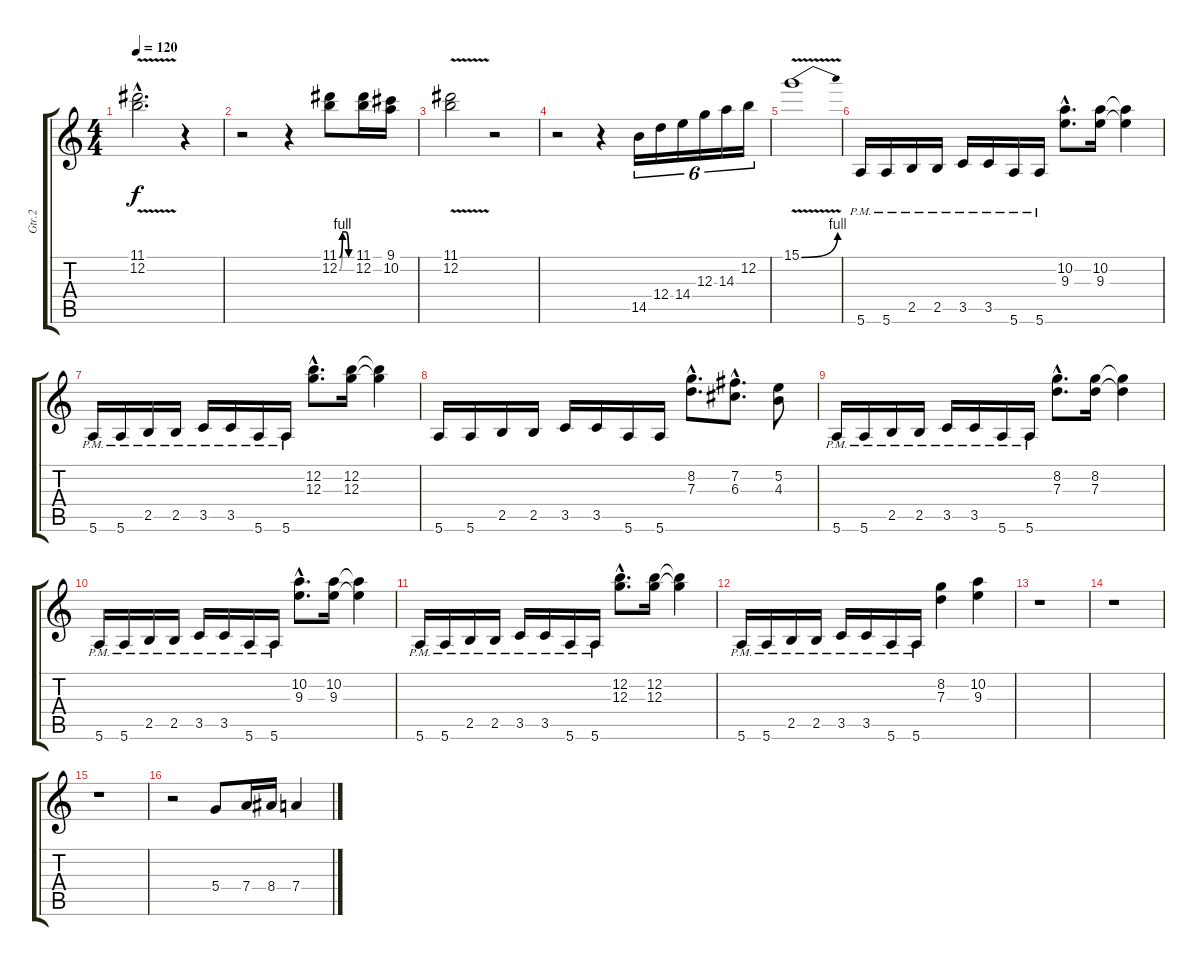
\track ("Gtr.2" "Gtr.2") {instrument distortionguitar}
\staff {score tabs}
\tuning (E4 B3 G3 D3 A2 E2) {hide}
\ts (4 4)
\tempo 120
\clef g2
\ks c
(11.1{v hac} 12.2{v hac}).2{d dy f} r.4 |
r.2 r.4 (11.1{be (custom 0 0 15 4 30 4 45 0 60 0)} 12.2{be (custom 0 0 15 4 30 4 45 0 60 0)}).8 (11.1 12.2).16 (9.1 10.2).16 |
(11.1{v} 12.2{v}).2 r.2 |
r.2 r.4 14.5.16{tu (6 4)} 12.4.16{tu (6 4)} 14.4.16{tu (6 4)} 12.3.16{tu (6 4)} 14.3.16{tu (6 4)} 12.2.16{tu (6 4)} |
15.1{be (bend 0 0 60 4) v}.1 |
5.6{pm}.16 5.6{pm}.16 2.5{pm}.16 2.5{pm}.16 3.5{pm}.16 3.5{pm}.16 5.6{pm}.16 5.6{pm}.16 (10.2{hac} 9.3{hac}).8{d} (10.2 9.3).16 (10.2{t} 9.3{t}).4 |
5.6{pm}.16 5.6{pm}.16 2.5{pm}.16 2.5{pm}.16 3.5{pm}.16 3.5{pm}.16 5.6{pm}.16 5.6{pm}.16 (12.2{hac} 12.3{hac}).8{d} (12.2 12.3).16 (12.2{t} 12.3{t}).4 |
5.6.16 5.6.16 2.5.16 2.5.16 3.5.16 3.5.16 5.6.16 5.6.16 (8.2{hac} 7.3{hac}).8{d} (7.2{hac} 6.3{hac}).8{d} (5.2 4.3).8 |
5.6{pm}.16 5.6{pm}.16 2.5{pm}.16 2.5{pm}.16 3.5{pm}.16 3.5{pm}.16 5.6{pm}.16 5.6{pm}.16 (8.2{hac} 7.3{hac}).8{d} (8.2 7.3).16 (8.2{t} 7.3{t}).4 |
5.6{pm}.16 5.6{pm}.16 2.5{pm}.16 2.5{pm}.16 3.5{pm}.16 3.5{pm}.16 5.6{pm}.16 5.6{pm}.16 (10.2{hac} 9.3{hac}).8{d} (10.2 9.3).16 (10.2{t} 9.3{t}).4 |
5.6{pm}.16 5.6{pm}.16 2.5{pm}.16 2.5{pm}.16 3.5{pm}.16 3.5{pm}.16 5.6{pm}.16 5.6{pm}.16 (12.2{hac} 12.3{hac}).8{d} (12.2 12.3).16 (12.2{t} 12.3{t}).4 |
5.6{pm}.16 5.6{pm}.16 2.5{pm}.16 2.5{pm}.16 3.5{pm}.16 3.5{pm}.16 5.6{pm}.16 5.6{pm}.16 (8.2 7.3).4 (10.2 9.3).4 |
r.1 |
r.1 |
r.1 |
r.2 5.4.8 7.4.16 8.4.16 7.4.4
